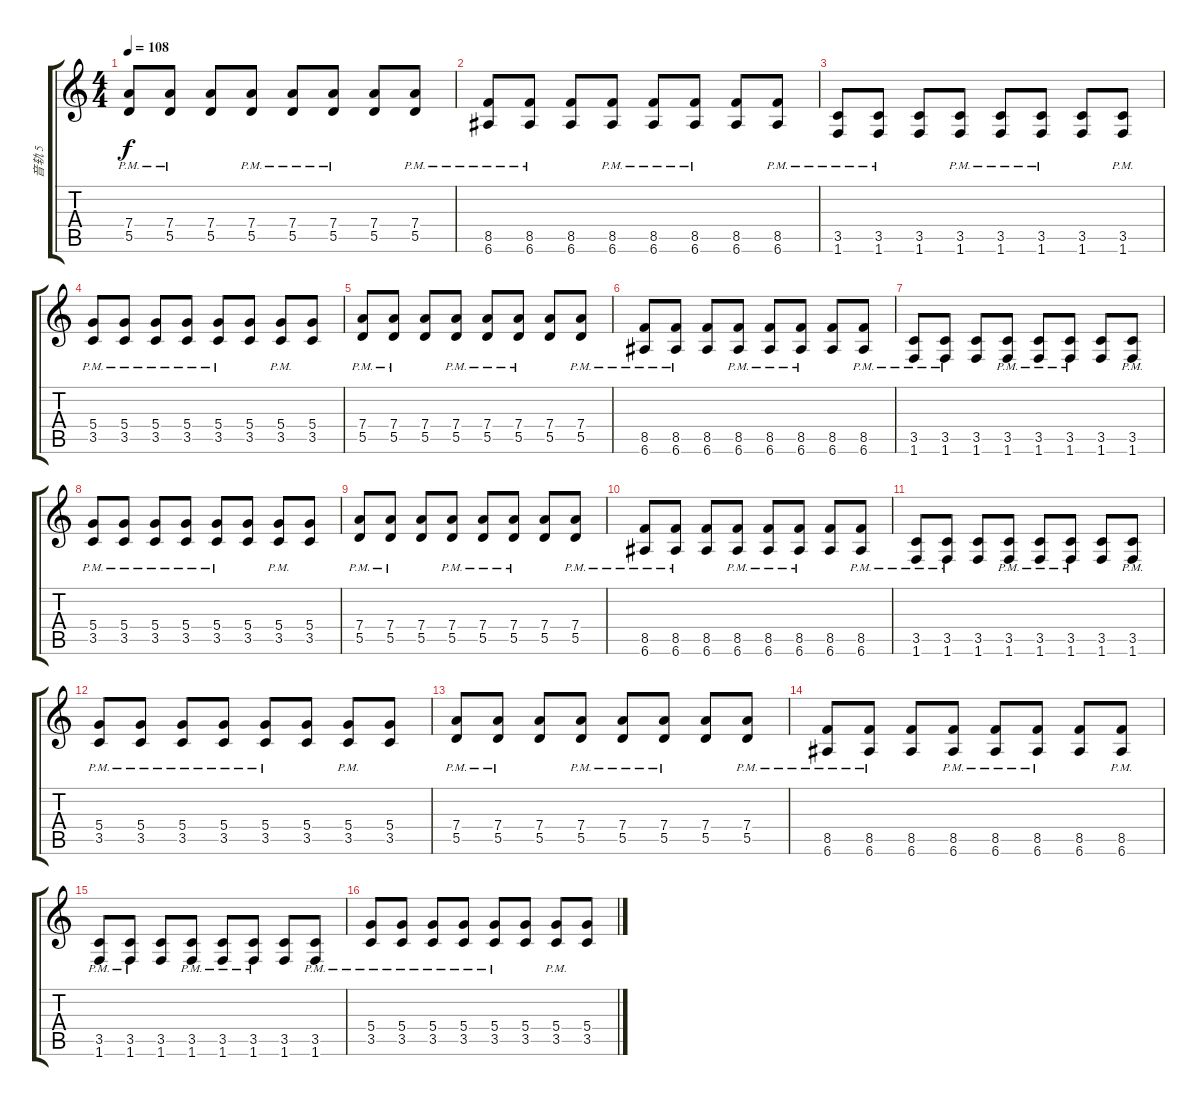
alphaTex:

\track ("音轨 5" "音轨 5") {instrument overdrivenguitar}
\staff {score tabs}
\tuning (E4 B3 G3 D3 A2 E2) {hide}
\ts (4 4)
\tempo 108
\clef g2
\ks c
(7.4{pm} 5.5{pm}).8{dy f} (7.4{pm} 5.5{pm}).8 (7.4 5.5).8 (7.4{pm} 5.5{pm}).8 (7.4{pm} 5.5{pm}).8 (7.4{pm} 5.5{pm}).8 (7.4 5.5).8 (7.4{pm} 5.5{pm}).8 |
(8.5{pm} 6.6{pm}).8 (8.5{pm} 6.6{pm}).8 (8.5 6.6).8 (8.5{pm} 6.6{pm}).8 (8.5{pm} 6.6{pm}).8 (8.5{pm} 6.6{pm}).8 (8.5 6.6).8 (8.5{pm} 6.6{pm}).8 |
(3.5{pm} 1.6{pm}).8 (3.5{pm} 1.6{pm}).8 (3.5 1.6).8 (3.5{pm} 1.6{pm}).8 (3.5{pm} 1.6{pm}).8 (3.5{pm} 1.6{pm}).8 (3.5 1.6).8 (3.5{pm} 1.6{pm}).8 |
(5.4{pm} 3.5{pm}).8 (5.4{pm} 3.5{pm}).8 (5.4{pm} 3.5{pm}).8 (5.4{pm} 3.5{pm}).8 (5.4{pm} 3.5{pm}).8 (5.4 3.5).8 (5.4{pm} 3.5{pm}).8 (5.4 3.5).8 |
(7.4{pm} 5.5{pm}).8 (7.4{pm} 5.5{pm}).8 (7.4 5.5).8 (7.4{pm} 5.5{pm}).8 (7.4{pm} 5.5{pm}).8 (7.4{pm} 5.5{pm}).8 (7.4 5.5).8 (7.4{pm} 5.5{pm}).8 |
(8.5{pm} 6.6{pm}).8 (8.5{pm} 6.6{pm}).8 (8.5 6.6).8 (8.5{pm} 6.6{pm}).8 (8.5{pm} 6.6{pm}).8 (8.5{pm} 6.6{pm}).8 (8.5 6.6).8 (8.5{pm} 6.6{pm}).8 |
(3.5{pm} 1.6{pm}).8 (3.5{pm} 1.6{pm}).8 (3.5 1.6).8 (3.5{pm} 1.6{pm}).8 (3.5{pm} 1.6{pm}).8 (3.5{pm} 1.6{pm}).8 (3.5 1.6).8 (3.5{pm} 1.6{pm}).8 |
(5.4{pm} 3.5{pm}).8 (5.4{pm} 3.5{pm}).8 (5.4{pm} 3.5{pm}).8 (5.4{pm} 3.5{pm}).8 (5.4{pm} 3.5{pm}).8 (5.4 3.5).8 (5.4{pm} 3.5{pm}).8 (5.4 3.5).8 |
(7.4{pm} 5.5{pm}).8 (7.4{pm} 5.5{pm}).8 (7.4 5.5).8 (7.4{pm} 5.5{pm}).8 (7.4{pm} 5.5{pm}).8 (7.4{pm} 5.5{pm}).8 (7.4 5.5).8 (7.4{pm} 5.5{pm}).8 |
(8.5{pm} 6.6{pm}).8 (8.5{pm} 6.6{pm}).8 (8.5 6.6).8 (8.5{pm} 6.6{pm}).8 (8.5{pm} 6.6{pm}).8 (8.5{pm} 6.6{pm}).8 (8.5 6.6).8 (8.5{pm} 6.6{pm}).8 |
(3.5{pm} 1.6{pm}).8{txt ""} (3.5{pm} 1.6{pm}).8 (3.5 1.6).8 (3.5{pm} 1.6{pm}).8 (3.5{pm} 1.6{pm}).8 (3.5{pm} 1.6{pm}).8 (3.5 1.6).8 (3.5{pm} 1.6{pm}).8 |
(5.4{pm} 3.5{pm}).8 (5.4{pm} 3.5{pm}).8 (5.4{pm} 3.5{pm}).8 (5.4{pm} 3.5{pm}).8 (5.4{pm} 3.5{pm}).8 (5.4 3.5).8 (5.4{pm} 3.5{pm}).8 (5.4 3.5).8 |
(7.4{pm} 5.5{pm}).8{txt ""} (7.4{pm} 5.5{pm}).8 (7.4 5.5).8 (7.4{pm} 5.5{pm}).8 (7.4{pm} 5.5{pm}).8 (7.4{pm} 5.5{pm}).8 (7.4 5.5).8 (7.4{pm} 5.5{pm}).8 |
(8.5{pm} 6.6{pm}).8 (8.5{pm} 6.6{pm}).8 (8.5 6.6).8 (8.5{pm} 6.6{pm}).8 (8.5{pm} 6.6{pm}).8 (8.5{pm} 6.6{pm}).8 (8.5 6.6).8 (8.5{pm} 6.6{pm}).8 |
(3.5{pm} 1.6{pm}).8 (3.5{pm} 1.6{pm}).8 (3.5 1.6).8 (3.5{pm} 1.6{pm}).8 (3.5{pm} 1.6{pm}).8 (3.5{pm} 1.6{pm}).8 (3.5 1.6).8 (3.5{pm} 1.6{pm}).8 |
(5.4{pm} 3.5{pm}).8 (5.4{pm} 3.5{pm}).8 (5.4{pm} 3.5{pm}).8 (5.4{pm} 3.5{pm}).8 (5.4{pm} 3.5{pm}).8 (5.4 3.5).8 (5.4{pm} 3.5{pm}).8 (5.4 3.5).8
